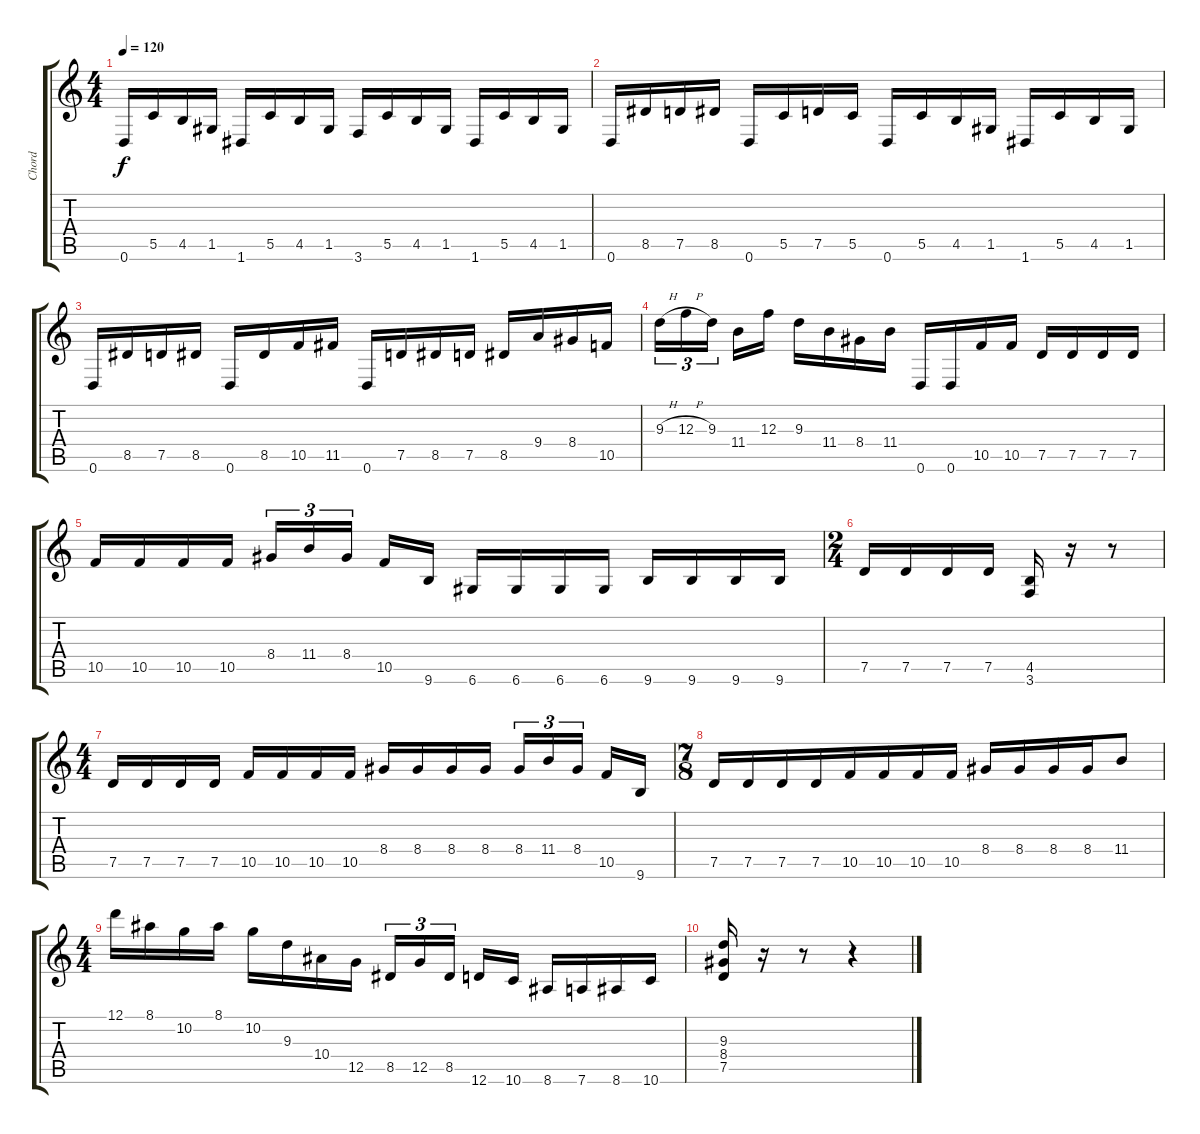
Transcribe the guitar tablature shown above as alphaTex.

\track ("Chord" "Chord") {instrument distortionguitar}
\staff {score tabs}
\tuning (D4 A3 F3 C3 G2 D2) {hide}
\ts (4 4)
\tempo 120
\clef g2
\ks c
0.6.16{dy f} 5.5.16 4.5.16 1.5.16 1.6.16 5.5.16 4.5.16 1.5.16 3.6.16 5.5.16 4.5.16 1.5.16 1.6.16 5.5.16 4.5.16 1.5.16 |
0.6.16 8.5.16 7.5.16 8.5.16 0.6.16 5.5.16 7.5.16 5.5.16 0.6.16 5.5.16 4.5.16 1.5.16 1.6.16 5.5.16 4.5.16 1.5.16 |
0.6.16 8.5.16 7.5.16 8.5.16 0.6.16 8.5.16 10.5.16 11.5.16 0.6.16 7.5.16 8.5.16 7.5.16 8.5.16 9.4.16 8.4.16 10.5.16 |
9.3{h}.16{tu (3 2)} 12.3{h}.16{tu (3 2)} 9.3.16{tu (3 2)} 11.4.16 12.3.16 9.3.16 11.4.16 8.4.16 11.4.16 0.6.16 0.6.16 10.5.16 10.5.16 7.5.16 7.5.16 7.5.16 7.5.16 |
10.5.16 10.5.16 10.5.16 10.5.16 8.4.16{tu (3 2)} 11.4.16{tu (3 2)} 8.4.16{tu (3 2)} 10.5.16 9.6.16 6.6.16 6.6.16 6.6.16 6.6.16 9.6.16 9.6.16 9.6.16 9.6.16 |
\ts (2 4)
7.5.16 7.5.16 7.5.16 7.5.16 (4.5 3.6).16 r.16 r.8 |
\ts (4 4)
7.5.16 7.5.16 7.5.16 7.5.16 10.5.16 10.5.16 10.5.16 10.5.16 8.4.16 8.4.16 8.4.16 8.4.16 8.4.16{tu (3 2)} 11.4.16{tu (3 2)} 8.4.16{tu (3 2)} 10.5.16 9.6.16 |
\ts (7 8)
7.5.16 7.5.16 7.5.16 7.5.16 10.5.16 10.5.16 10.5.16 10.5.16 8.4.16 8.4.16 8.4.16 8.4.16 11.4.8 |
\ts (4 4)
12.1.16 8.1.16 10.2.16 8.1.16 10.2.16 9.3.16 10.4.16 12.5.16 8.5.16{tu (3 2)} 12.5.16{tu (3 2)} 8.5.16{tu (3 2)} 12.6.16 10.6.16 8.6.16 7.6.16 8.6.16 10.6.16 |
(9.3 8.4 7.5).16 r.16 r.8 r.4
